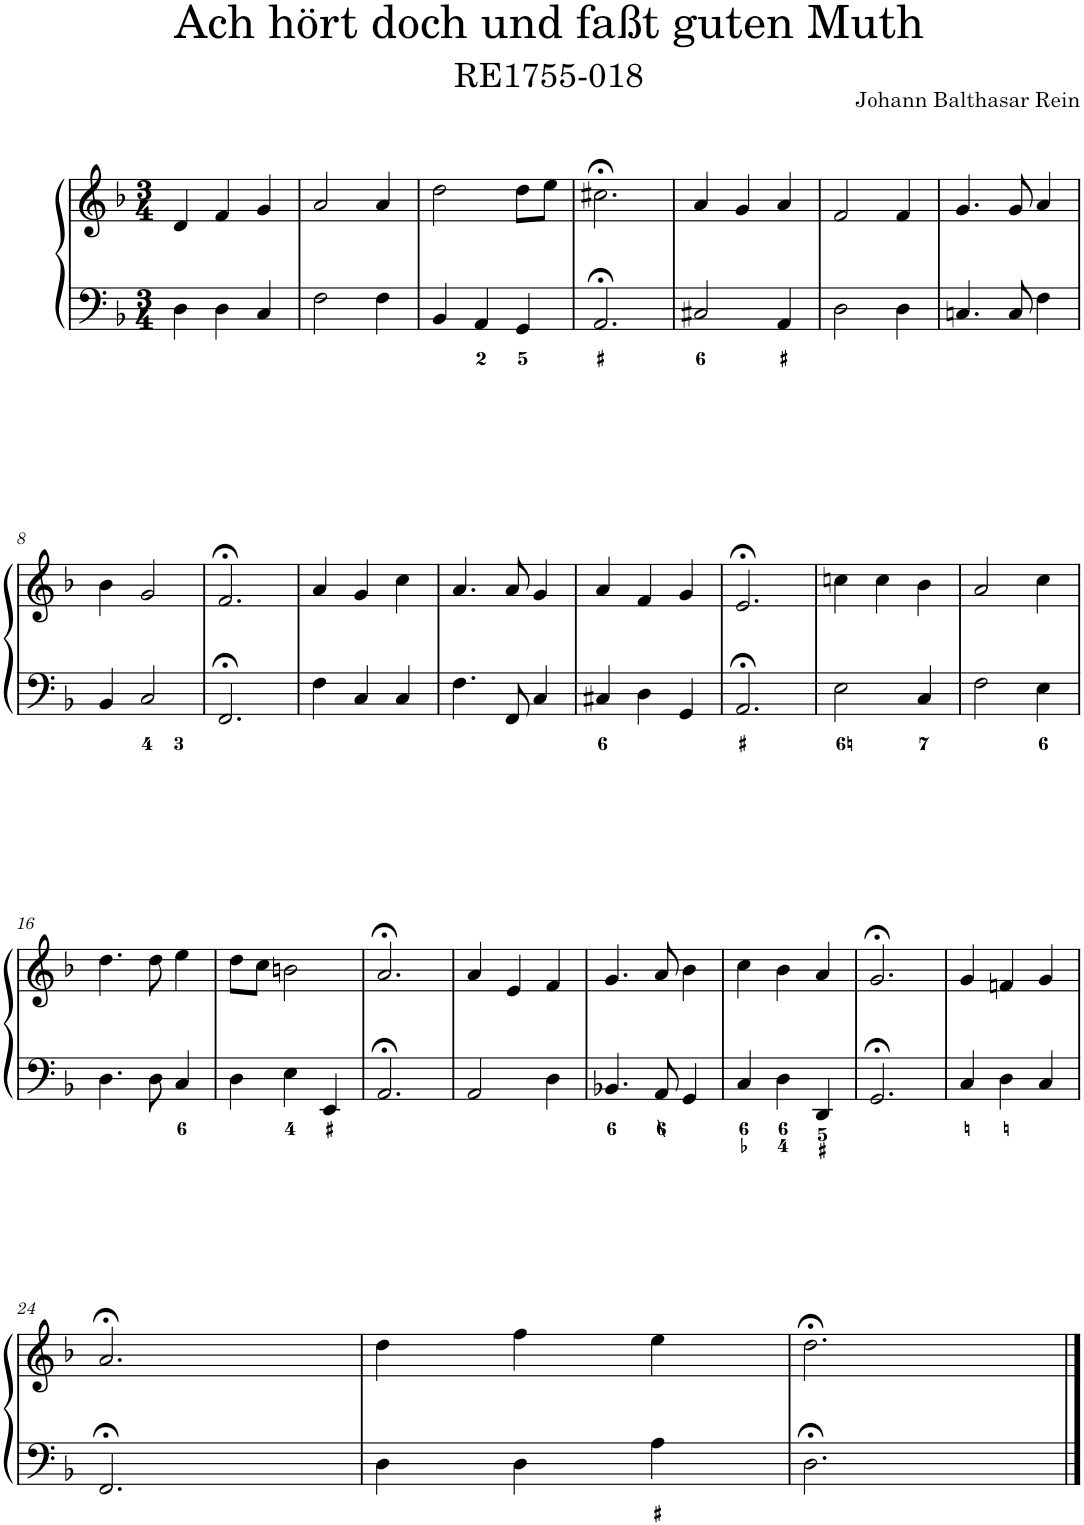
**kern	**kern
*part1	*part1
*staff2	*staff1
*I"Piano	*
*I'Pno.	*
*clefF4	*clefG2
*k[b-]	*k[b-]
*M3/4	*M3/4
=1	=1
4D\	4d/
4D\	4f/
4C/	4g/
=2	=2
2F\	2a/
4F\	4a/
=3	=3
4BB-/	2dd\
4AA/	.
4GG/	8dd\L
.	8ee\J
=4	=4
2.AA;</	2.cc#X;<\
=5	=5
2C#X/	4a/
.	4g/
4AA/	4a/
=6	=6
2D\	2f/
4D\	4f/
=7	=7
4.Cn/	4.g/
8C/	8g/
4F\	4a/
!!LO:LB:g=z
=8	=8
4BB-/	4b-\
2C/	2g/
=9	=9
2.FF;</	2.f;</
=10	=10
4F\	4a/
4C/	4g/
4C/	4cc\
=11	=11
4.F\	4.a/
8FF/	8a/
4C/	4g/
=12	=12
4C#X/	4a/
4D\	4f/
4GG/	4g/
=13	=13
2.AA;</	2.e;</
=14	=14
2E\	4ccn\
.	4cc\
4C/	4b-\
=15	=15
2F\	2a/
4E\	4cc\
!!LO:LB:g=z
=16	=16
4.D\	4.dd\
8D\	8dd\
4C/	4ee\
=17	=17
4D\	8dd\L
.	8cc\J
4E\	2bn\
4EE/	.
=18	=18
2.AA;</	2.a;</
=19	=19
2AA/	4a/
.	4e/
4D\	4f/
=20	=20
4.BB-X/	4.g/
8AA/	8a/
4GG/	4b-\
=21	=21
4C/	4cc\
4D\	4b-\
4DD/	4a/
=22	=22
2.GG;</	2.g;</
=23	=23
4C/	4g/
4D\	4fn/
4C/	4g/
!!LO:LB:g=z
=24	=24
2.FF;</	2.a;</
=25	=25
4D\	4dd\
4D\	4ff\
4A\	4ee\
=26	=26
2.D;<\	2.dd;<\
==	==
*-	*-
